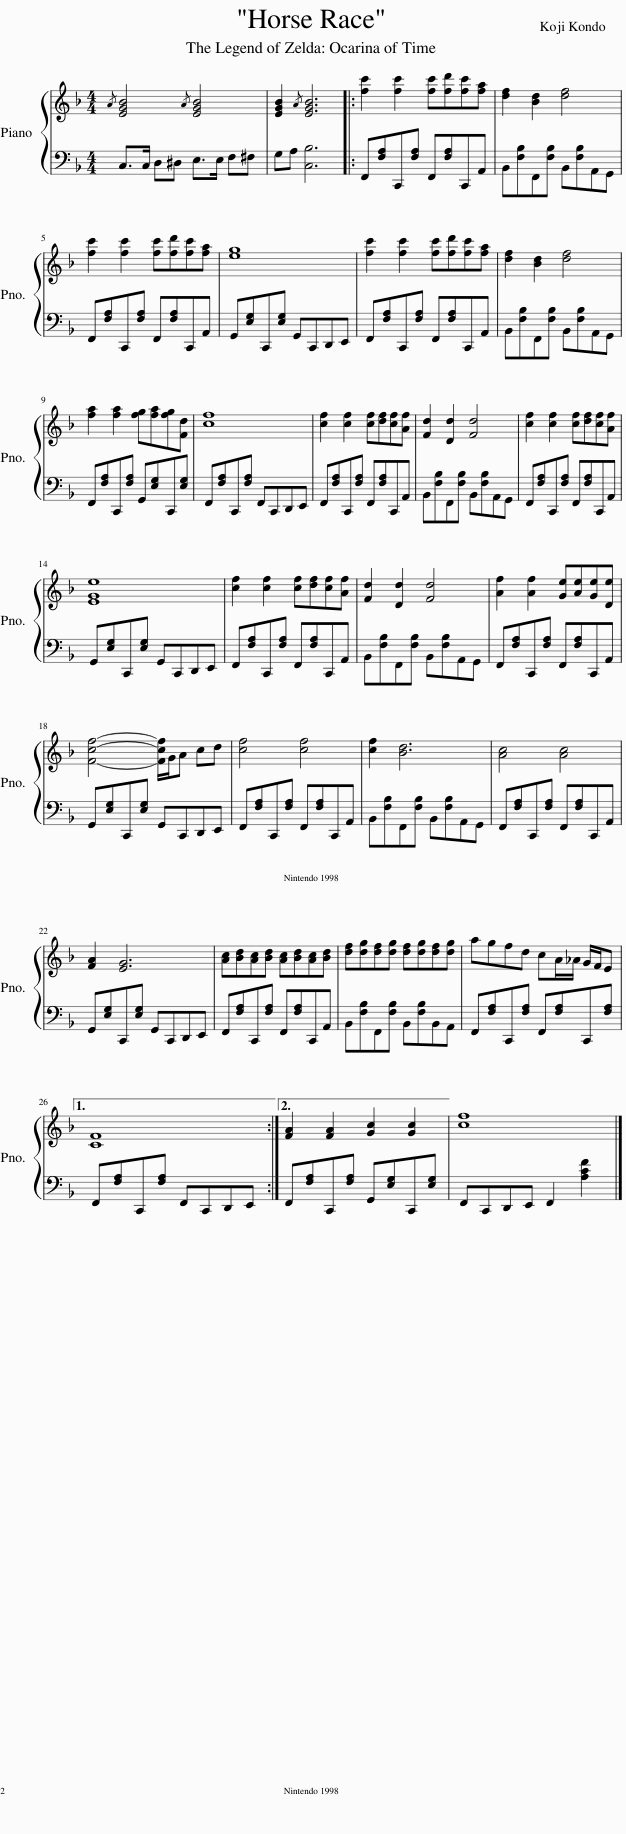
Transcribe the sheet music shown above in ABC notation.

X:1
%%score { 1 | 2 }
L:1/8
Q:1/4=155
M:4/4
I:linebreak $
K:F
V:1 treble
V:2 bass
V:1
{/A} [EGB]4{/A} [EGB]4 | [EGB]2{/A} [EGB]6 |: [fc']2 [fc']2 [fc'][fd'][fc'][fa] | [df]2 [Bd]2 [df]4 |$ [fc']2 [fc']2 [fc'][fd'][fc'][fa] | %5
 [eg]8 | [fc']2 [fc']2 [fc'][fd'][fc'][fa] | [df]2 [Bd]2 [df]4 |$ [fa]2 [fa]2 [fg][fa][fg][Fd] | [cf]8 | %10
 [cf]2 [cf]2 [cf][df][cf][Af] | [Fd]2 [Dd]2 [Fd]4 | [cf]2 [cf]2 [cf][df][cf][Af] |$ [EGe]8 | [cf]2 [cf]2 [cf][df][cf][Af] | %15
 [Fd]2 [Dd]2 [Fd]4 | [Af]2 [Af]2 [Ge][Ae][Ge][De] |$ [Fcf]4- [Fcf]/G/A cd | [cf]4 [cf]4 | [cf]2 [Bd]6 | %20
 [Ac]4 [Ac]4 |$ [FA]2 [EG]6 | [Ac][Bd][Ac][Bd] [Ac][Bd][Ac][Bd] | [df][dg][df][dg] [df][dg][df][dg] | agfd cA/_A/ G/F/E |1$ %25
 [CF]8 :|2 [FA]2 [FA]2 [Gc]2 [Gc]2 || [cf]8 |] %28
V:2
 C,>C, D,^D, E,>E, F,^F, | G,A, [C,B,]6 |: F,,[F,A,]C,,[F,A,] F,,[F,A,]C,,A,, | B,,[F,B,]F,,[F,B,] B,,[F,B,]A,,G,, |$ F,,[F,A,]C,,[F,A,] F,,[F,A,]C,,A,, | %5
 G,,[E,G,]C,,[E,G,] G,,C,,D,,E,, | F,,[F,A,]C,,[F,A,] F,,[F,A,]C,,A,, | B,,[F,B,]F,,[F,B,] B,,[F,B,]A,,G,, |$ F,,[F,A,]C,,[F,A,] G,,[E,G,]C,,[E,G,] | F,,[F,A,]C,,[F,A,] F,,C,,D,,E,, | %10
 F,,[F,A,]C,,[F,A,] F,,[F,A,]C,,A,, | B,,[F,B,]F,,[F,B,] B,,[F,B,]A,,G,, | F,,[F,A,]C,,[F,A,] F,,[F,A,]C,,A,, |$ G,,[E,G,]C,,[E,G,] G,,C,,D,,E,, | F,,[F,A,]C,,[F,A,] F,,[F,A,]C,,A,, | %15
 B,,[F,B,]F,,[F,B,] B,,[F,B,]A,,G,, | F,,[F,A,]C,,[F,A,] F,,[F,A,]C,,A,, |$ G,,[E,G,]C,,[E,G,] G,,C,,D,,E,, | F,,[F,A,]C,,[F,A,] F,,[F,A,]C,,A,, | B,,[F,B,]F,,[F,B,] B,,[F,B,]A,,G,, | %20
 F,,[F,A,]C,,[F,A,] F,,[F,A,]C,,A,, |$ G,,[E,G,]C,,[E,G,] G,,C,,D,,E,, | F,,[F,A,]C,,[F,A,] F,,[F,A,]C,,A,, | B,,[F,B,]F,,[F,B,] B,,[F,B,]B,,A,, | F,,[F,A,]C,,[F,A,] F,,[F,A,]C,,[F,A,] |1$ %25
 F,,[F,A,]C,,[F,A,] F,,C,,D,,E,, :|2 F,,[F,A,]C,,[F,A,] G,,[E,G,]C,,[E,G,] || F,,C,,D,,E,, F,,2 [A,CF]2 |] %28
